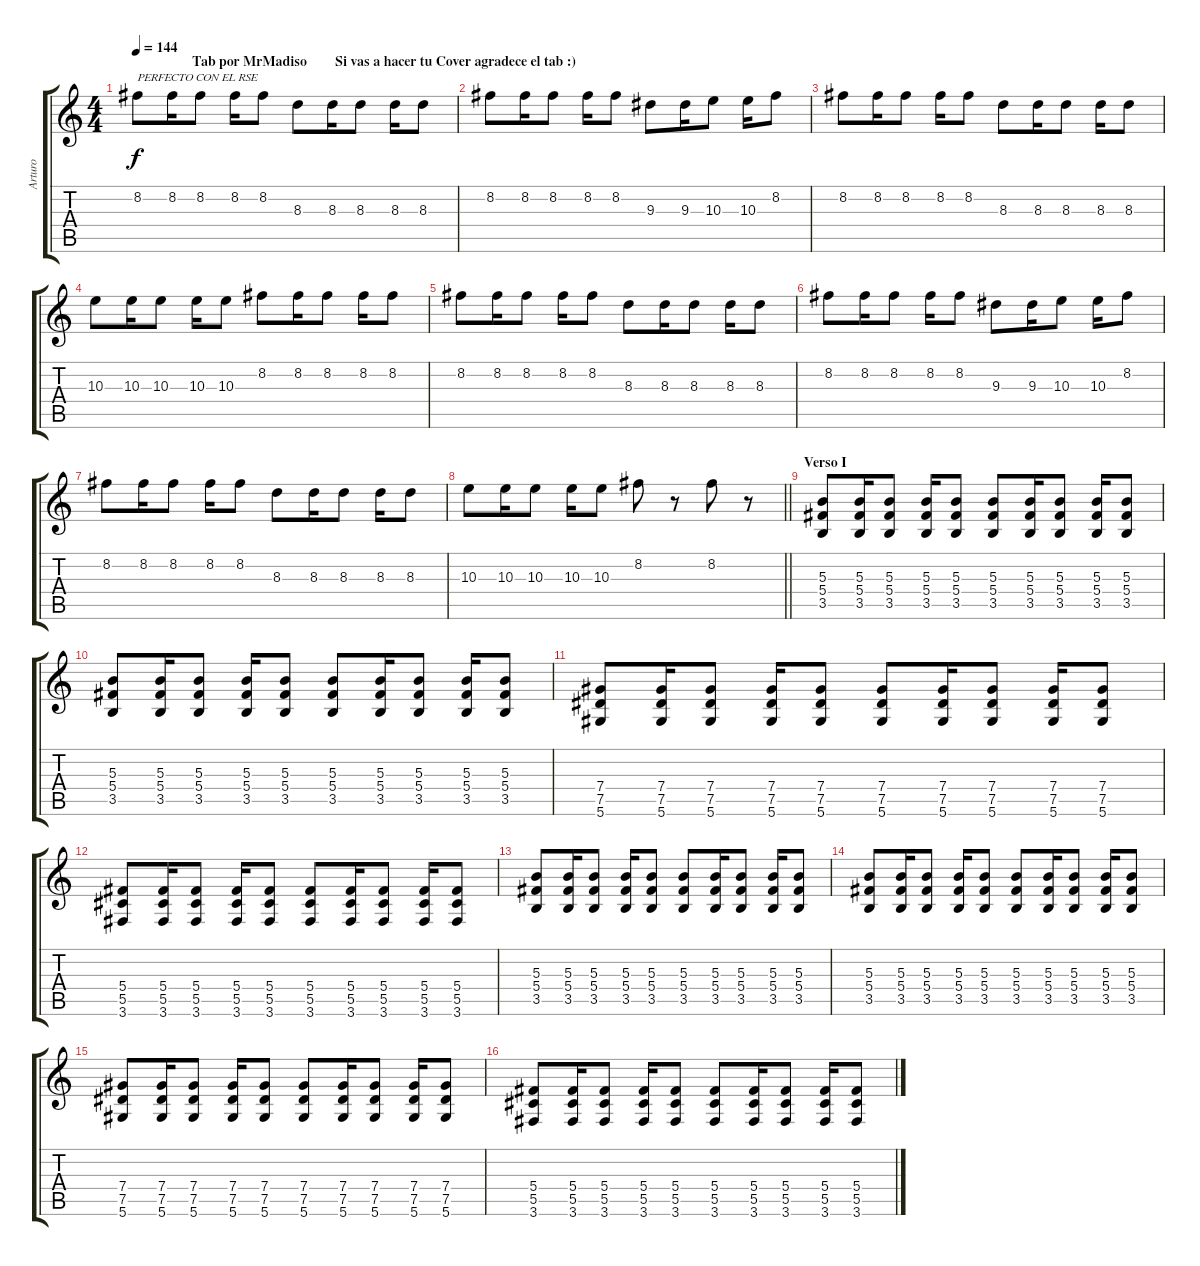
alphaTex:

\track ("Arturo" "Arturo") {instrument overdrivenguitar}
\staff {score tabs}
\tuning (Eb4 Bb3 Gb3 Db3 Ab2 Eb2) {hide}
\ts (4 4)
\section ("" "                     Tab por MrMadiso        Si vas a hacer tu Cover agradece el tab :)")
\tempo 144
\clef g2
\ks c
8.2.8{txt "PERFECTO CON EL RSE" dy f instrument overdrivenguitar} 8.2.16 8.2.8 8.2.16 8.2.8 8.3.8 8.3.16 8.3.8 8.3.16 8.3.8 |
8.2.8 8.2.16 8.2.8 8.2.16 8.2.8 9.3.8 9.3.16 10.3.8 10.3.16 8.2.8 |
8.2.8 8.2.16 8.2.8 8.2.16 8.2.8 8.3.8 8.3.16 8.3.8 8.3.16 8.3.8 |
10.3.8 10.3.16 10.3.8 10.3.16 10.3.8 8.2.8 8.2.16 8.2.8 8.2.16 8.2.8 |
8.2.8 8.2.16 8.2.8 8.2.16 8.2.8 8.3.8 8.3.16 8.3.8 8.3.16 8.3.8 |
8.2.8 8.2.16 8.2.8 8.2.16 8.2.8 9.3.8 9.3.16 10.3.8 10.3.16 8.2.8 |
8.2.8 8.2.16 8.2.8 8.2.16 8.2.8 8.3.8 8.3.16 8.3.8 8.3.16 8.3.8 |
\barLineRight lightlight
10.3.8 10.3.16 10.3.8 10.3.16 10.3.8 8.2.8 r.8 8.2.8 r.8 |
\section ("" "Verso I")
(5.3 5.4 3.5).8 (5.3 5.4 3.5).16 (5.3 5.4 3.5).8 (5.3 5.4 3.5).16 (5.3 5.4 3.5).8 (5.3 5.4 3.5).8 (5.3 5.4 3.5).16 (5.3 5.4 3.5).8 (5.3 5.4 3.5).16 (5.3 5.4 3.5).8 |
(5.3 5.4 3.5).8 (5.3 5.4 3.5).16 (5.3 5.4 3.5).8 (5.3 5.4 3.5).16 (5.3 5.4 3.5).8 (5.3 5.4 3.5).8 (5.3 5.4 3.5).16 (5.3 5.4 3.5).8 (5.3 5.4 3.5).16 (5.3 5.4 3.5).8 |
(7.4 7.5 5.6).8 (7.4 7.5 5.6).16 (7.4 7.5 5.6).8 (7.4 7.5 5.6).16 (7.4 7.5 5.6).8 (7.4 7.5 5.6).8 (7.4 7.5 5.6).16 (7.4 7.5 5.6).8 (7.4 7.5 5.6).16 (7.4 7.5 5.6).8 |
(5.4 5.5 3.6).8 (5.4 5.5 3.6).16 (5.4 5.5 3.6).8 (5.4 5.5 3.6).16 (5.4 5.5 3.6).8 (5.4 5.5 3.6).8 (5.4 5.5 3.6).16 (5.4 5.5 3.6).8 (5.4 5.5 3.6).16 (5.4 5.5 3.6).8 |
(5.3 5.4 3.5).8 (5.3 5.4 3.5).16 (5.3 5.4 3.5).8 (5.3 5.4 3.5).16 (5.3 5.4 3.5).8 (5.3 5.4 3.5).8 (5.3 5.4 3.5).16 (5.3 5.4 3.5).8 (5.3 5.4 3.5).16 (5.3 5.4 3.5).8 |
(5.3 5.4 3.5).8 (5.3 5.4 3.5).16 (5.3 5.4 3.5).8 (5.3 5.4 3.5).16 (5.3 5.4 3.5).8 (5.3 5.4 3.5).8 (5.3 5.4 3.5).16 (5.3 5.4 3.5).8 (5.3 5.4 3.5).16 (5.3 5.4 3.5).8 |
(7.4 7.5 5.6).8 (7.4 7.5 5.6).16 (7.4 7.5 5.6).8 (7.4 7.5 5.6).16 (7.4 7.5 5.6).8 (7.4 7.5 5.6).8 (7.4 7.5 5.6).16 (7.4 7.5 5.6).8 (7.4 7.5 5.6).16 (7.4 7.5 5.6).8 |
(5.4 5.5 3.6).8 (5.4 5.5 3.6).16 (5.4 5.5 3.6).8 (5.4 5.5 3.6).16 (5.4 5.5 3.6).8 (5.4 5.5 3.6).8 (5.4 5.5 3.6).16 (5.4 5.5 3.6).8 (5.4 5.5 3.6).16 (5.4 5.5 3.6).8
